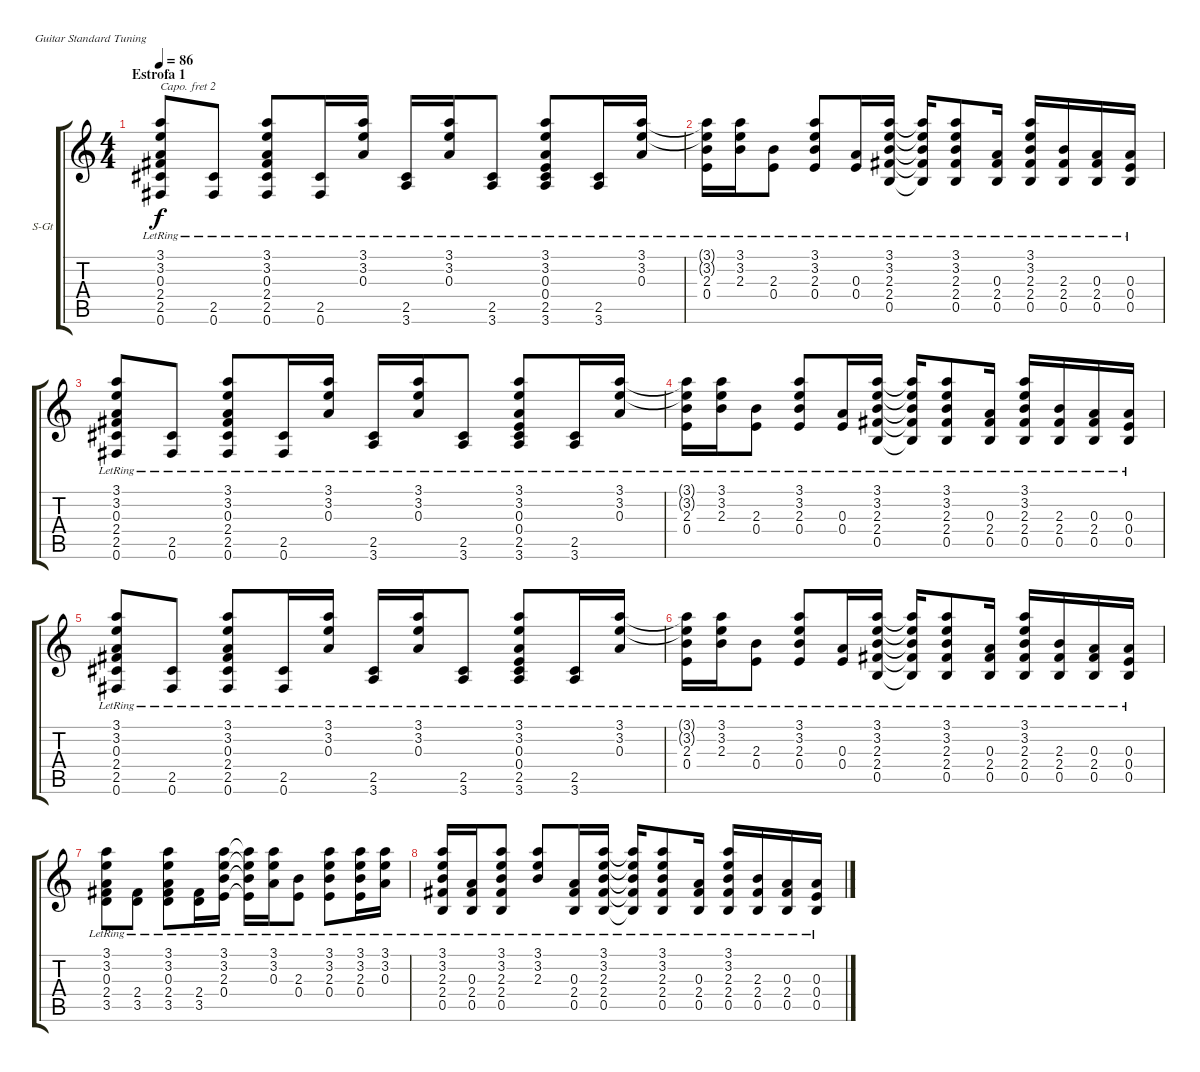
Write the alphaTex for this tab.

\defaultSystemsLayout 4
\bracketExtendMode groupsimilarinstruments
\firstSystemTrackNameOrientation horizontal
\otherSystemsTrackNameOrientation horizontal
\track ("Rhythm guitar" "S-Gt") {instrument acousticguitarsteel}
\staff {score tabs}
\capo 2
\tuning (E4 B3 G3 D3 A2 E2)
\ts (4 4)
\section ("" "Estrofa 1")
\tempo 86
\clef g2
\ks c
(3.1{lr} 3.2{lr} 0.3{lr} 2.4{lr} 2.5{lr} 0.6{lr}).8{dy f} (2.5{lr} 0.6{lr}).8 (3.1{lr} 3.2{lr} 0.3{lr} 2.4{lr} 2.5{lr} 0.6{lr}).8 (2.5{lr} 0.6{lr}).16 (3.1{lr} 3.2{lr} 0.3{lr}).16 (2.5{lr} 3.6{lr}).16 (3.1{lr} 3.2{lr} 0.3{lr}).16 (2.5{lr} 3.6{lr}).8 (3.1{lr} 3.2{lr} 0.3{lr} 0.4{lr} 2.5{lr} 3.6{lr}).8 (2.5{lr} 3.6{lr}).16 (3.1{lr} 3.2{lr} 0.3{lr}).16 |
(3.1{lr t} 3.2{lr t} 2.3{lr} 0.4{lr}).16 (3.1{lr} 3.2{lr} 2.3{lr}).16 (2.3{lr} 0.4{lr}).8 (3.1{lr} 3.2{lr} 2.3{lr} 0.4{lr}).8 (0.3{lr} 0.4{lr}).16 (3.1{lr} 3.2{lr} 2.3{lr} 2.4{lr} 0.5{lr}).16 (3.1{lr t} 3.2{lr t} 2.3{lr t} 2.4{lr t} 0.5{lr t}).16 (3.1{lr} 3.2{lr} 2.3{lr} 2.4{lr} 0.5{lr}).8 (0.3{lr} 2.4{lr} 0.5{lr}).16 (3.1{lr} 3.2{lr} 2.3{lr} 2.4{lr} 0.5{lr}).16 (2.3{lr} 2.4{lr} 0.5{lr}).16 (0.3{lr} 2.4{lr} 0.5{lr}).16 (0.3{lr} 0.4{lr} 0.5{lr}).16 |
(3.1{lr} 3.2{lr} 0.3{lr} 2.4{lr} 2.5{lr} 0.6{lr}).8 (2.5{lr} 0.6{lr}).8 (3.1{lr} 3.2{lr} 0.3{lr} 2.4{lr} 2.5{lr} 0.6{lr}).8 (2.5{lr} 0.6{lr}).16 (3.1{lr} 3.2{lr} 0.3{lr}).16 (2.5{lr} 3.6{lr}).16 (3.1{lr} 3.2{lr} 0.3{lr}).16 (2.5{lr} 3.6{lr}).8 (3.1{lr} 3.2{lr} 0.3{lr} 0.4{lr} 2.5{lr} 3.6{lr}).8 (2.5{lr} 3.6{lr}).16 (3.1{lr} 3.2{lr} 0.3{lr}).16 |
(3.1{lr t} 3.2{lr t} 2.3{lr} 0.4{lr}).16 (3.1{lr} 3.2{lr} 2.3{lr}).16 (2.3{lr} 0.4{lr}).8 (3.1{lr} 3.2{lr} 2.3{lr} 0.4{lr}).8 (0.3{lr} 0.4{lr}).16 (3.1{lr} 3.2{lr} 2.3{lr} 2.4{lr} 0.5{lr}).16 (3.1{lr t} 3.2{lr t} 2.3{lr t} 2.4{lr t} 0.5{lr t}).16 (3.1{lr} 3.2{lr} 2.3{lr} 2.4{lr} 0.5{lr}).8 (0.3{lr} 2.4{lr} 0.5{lr}).16 (3.1{lr} 3.2{lr} 2.3{lr} 2.4{lr} 0.5{lr}).16 (2.3{lr} 2.4{lr} 0.5{lr}).16 (0.3{lr} 2.4{lr} 0.5{lr}).16 (0.3{lr} 0.4{lr} 0.5{lr}).16 |
(3.1{lr} 3.2{lr} 0.3{lr} 2.4{lr} 2.5{lr} 0.6{lr}).8 (2.5{lr} 0.6{lr}).8 (3.1{lr} 3.2{lr} 0.3{lr} 2.4{lr} 2.5{lr} 0.6{lr}).8 (2.5{lr} 0.6{lr}).16 (3.1{lr} 3.2{lr} 0.3{lr}).16 (2.5{lr} 3.6{lr}).16 (3.1{lr} 3.2{lr} 0.3{lr}).16 (2.5{lr} 3.6{lr}).8 (3.1{lr} 3.2{lr} 0.3{lr} 0.4{lr} 2.5{lr} 3.6{lr}).8 (2.5{lr} 3.6{lr}).16 (3.1{lr} 3.2{lr} 0.3{lr}).16 |
(3.1{lr t} 3.2{lr t} 2.3{lr} 0.4{lr}).16 (3.1{lr} 3.2{lr} 2.3{lr}).16 (2.3{lr} 0.4{lr}).8 (3.1{lr} 3.2{lr} 2.3{lr} 0.4{lr}).8 (0.3{lr} 0.4{lr}).16 (3.1{lr} 3.2{lr} 2.3{lr} 2.4{lr} 0.5{lr}).16 (3.1{lr t} 3.2{lr t} 2.3{lr t} 2.4{lr t} 0.5{lr t}).16 (3.1{lr} 3.2{lr} 2.3{lr} 2.4{lr} 0.5{lr}).8 (0.3{lr} 2.4{lr} 0.5{lr}).16 (3.1{lr} 3.2{lr} 2.3{lr} 2.4{lr} 0.5{lr}).16 (2.3{lr} 2.4{lr} 0.5{lr}).16 (0.3{lr} 2.4{lr} 0.5{lr}).16 (0.3{lr} 0.4{lr} 0.5{lr}).16 |
(3.1{lr} 3.2{lr} 0.3{lr} 2.4{lr} 3.5{lr}).8 (2.4{lr} 3.5{lr}).8 (3.1{lr} 3.2{lr} 0.3{lr} 2.4{lr} 3.5{lr}).8 (2.4{lr} 3.5{lr}).16 (3.1{lr} 3.2{lr} 2.3{lr} 0.4{lr}).16 (3.1{lr t} 3.2{lr t} 2.3{lr t} 0.4{lr t}).16 (3.1{lr} 3.2{lr} 0.3{lr}).16 (2.3{lr} 0.4{lr}).8 (3.1{lr} 3.2{lr} 2.3{lr} 0.4{lr}).8 (3.1{lr} 3.2{lr} 2.3{lr} 0.4{lr}).16 (3.1{lr} 3.2{lr} 0.3{lr}).16 |
(3.1{lr} 3.2{lr} 2.3{lr} 2.4{lr} 0.5{lr}).16 (0.3{lr} 2.4{lr} 0.5{lr}).16 (3.1{lr} 3.2{lr} 2.3{lr} 2.4{lr} 0.5{lr}).8 (3.1{lr} 3.2{lr} 2.3{lr}).8 (0.3{lr} 2.4{lr} 0.5{lr}).16 (3.1{lr} 3.2{lr} 2.3{lr} 2.4{lr} 0.5{lr}).16 (3.1{lr t} 3.2{lr t} 2.3{lr t} 2.4{lr t} 0.5{lr t}).16 (3.1{lr} 3.2{lr} 2.3{lr} 2.4{lr} 0.5{lr}).8 (0.3{lr} 2.4{lr} 0.5{lr}).16 (3.1{lr} 3.2{lr} 2.3{lr} 2.4{lr} 0.5{lr}).16 (2.3{lr} 2.4{lr} 0.5{lr}).16 (0.3{lr} 2.4{lr} 0.5{lr}).16 (0.3{lr} 0.4{lr} 0.5{lr}).16
